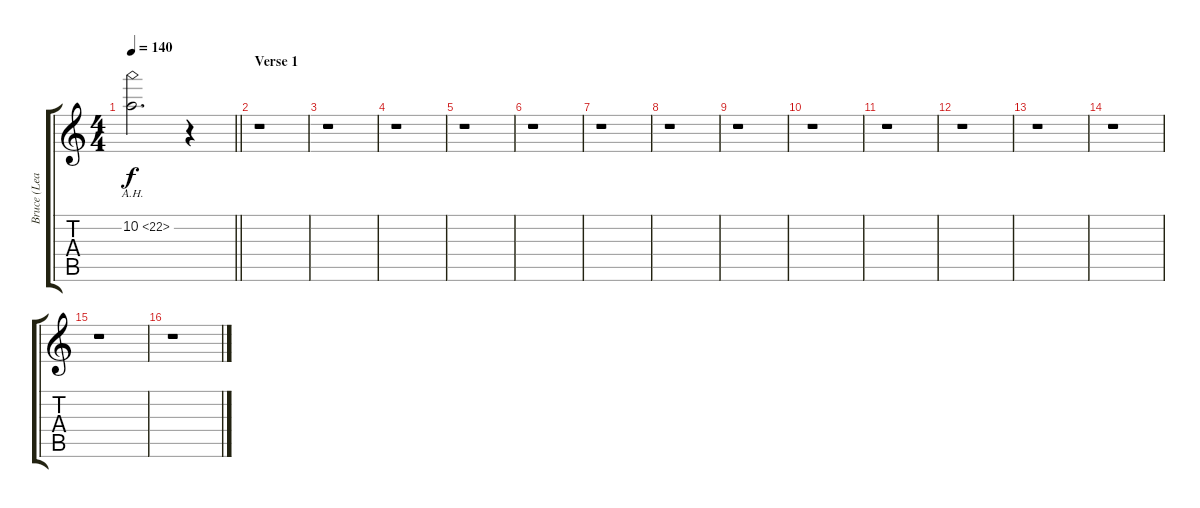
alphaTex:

\track ("Bruce (Lead)" "Bruce (Lea") {instrument distortionguitar}
\staff {score tabs}
\tuning (E4 B3 G3 D3 A2 E2) {hide}
\ts (4 4)
\tempo 140
\clef g2
\barLineRight lightlight
\ks c
10.2{ah 12}.2{d dy f} r.4 |
\section ("" "Verse 1")
r.1 |
r.1 |
r.1 |
r.1 |
r.1 |
r.1 |
r.1 |
r.1 |
r.1 |
r.1 |
r.1 |
r.1 |
r.1 |
r.1 |
r.1
